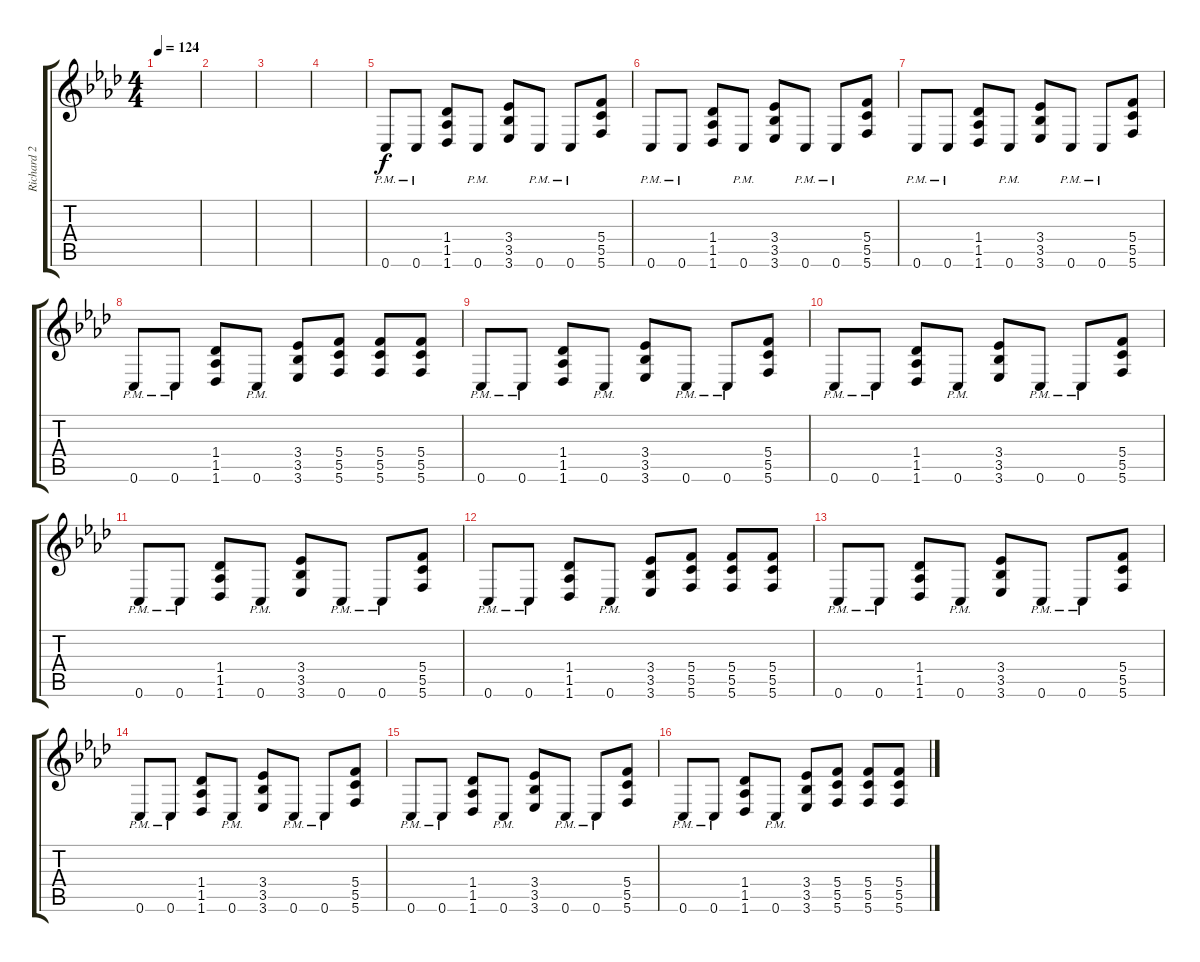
\track ("Richard 2" "Richard 2") {instrument overdrivenguitar}
\staff {score tabs}
\tuning (D4 A3 F3 C3 G2 C2) {hide}
\ts (4 4)
\tempo 124
\clef g2
\ks ab
|
|
|
|
0.6{pm}.8 0.6{pm}.8 (1.4 1.5 1.6).8 0.6{pm}.8 (3.4 3.5 3.6).8 0.6{pm}.8 0.6{pm}.8 (5.4 5.5 5.6).8 |
0.6{pm}.8 0.6{pm}.8 (1.4 1.5 1.6).8 0.6{pm}.8 (3.4 3.5 3.6).8 0.6{pm}.8 0.6{pm}.8 (5.4 5.5 5.6).8 |
0.6{pm}.8 0.6{pm}.8 (1.4 1.5 1.6).8 0.6{pm}.8 (3.4 3.5 3.6).8 0.6{pm}.8 0.6{pm}.8 (5.4 5.5 5.6).8 |
0.6{pm}.8 0.6{pm}.8 (1.4 1.5 1.6).8 0.6{pm}.8 (3.4 3.5 3.6).8 (5.4 5.5 5.6).8 (5.4 5.5 5.6).8 (5.4 5.5 5.6).8 |
0.6{pm}.8 0.6{pm}.8 (1.4 1.5 1.6).8 0.6{pm}.8 (3.4 3.5 3.6).8 0.6{pm}.8 0.6{pm}.8 (5.4 5.5 5.6).8 |
0.6{pm}.8 0.6{pm}.8 (1.4 1.5 1.6).8 0.6{pm}.8 (3.4 3.5 3.6).8 0.6{pm}.8 0.6{pm}.8 (5.4 5.5 5.6).8 |
0.6{pm}.8 0.6{pm}.8 (1.4 1.5 1.6).8 0.6{pm}.8 (3.4 3.5 3.6).8 0.6{pm}.8 0.6{pm}.8 (5.4 5.5 5.6).8 |
0.6{pm}.8 0.6{pm}.8 (1.4 1.5 1.6).8 0.6{pm}.8 (3.4 3.5 3.6).8 (5.4 5.5 5.6).8 (5.4 5.5 5.6).8 (5.4 5.5 5.6).8 |
0.6{pm}.8 0.6{pm}.8 (1.4 1.5 1.6).8 0.6{pm}.8 (3.4 3.5 3.6).8 0.6{pm}.8 0.6{pm}.8 (5.4 5.5 5.6).8 |
0.6{pm}.8 0.6{pm}.8 (1.4 1.5 1.6).8 0.6{pm}.8 (3.4 3.5 3.6).8 0.6{pm}.8 0.6{pm}.8 (5.4 5.5 5.6).8 |
0.6{pm}.8 0.6{pm}.8 (1.4 1.5 1.6).8 0.6{pm}.8 (3.4 3.5 3.6).8 0.6{pm}.8 0.6{pm}.8 (5.4 5.5 5.6).8 |
0.6{pm}.8 0.6{pm}.8 (1.4 1.5 1.6).8 0.6{pm}.8 (3.4 3.5 3.6).8 (5.4 5.5 5.6).8 (5.4 5.5 5.6).8 (5.4 5.5 5.6).8
